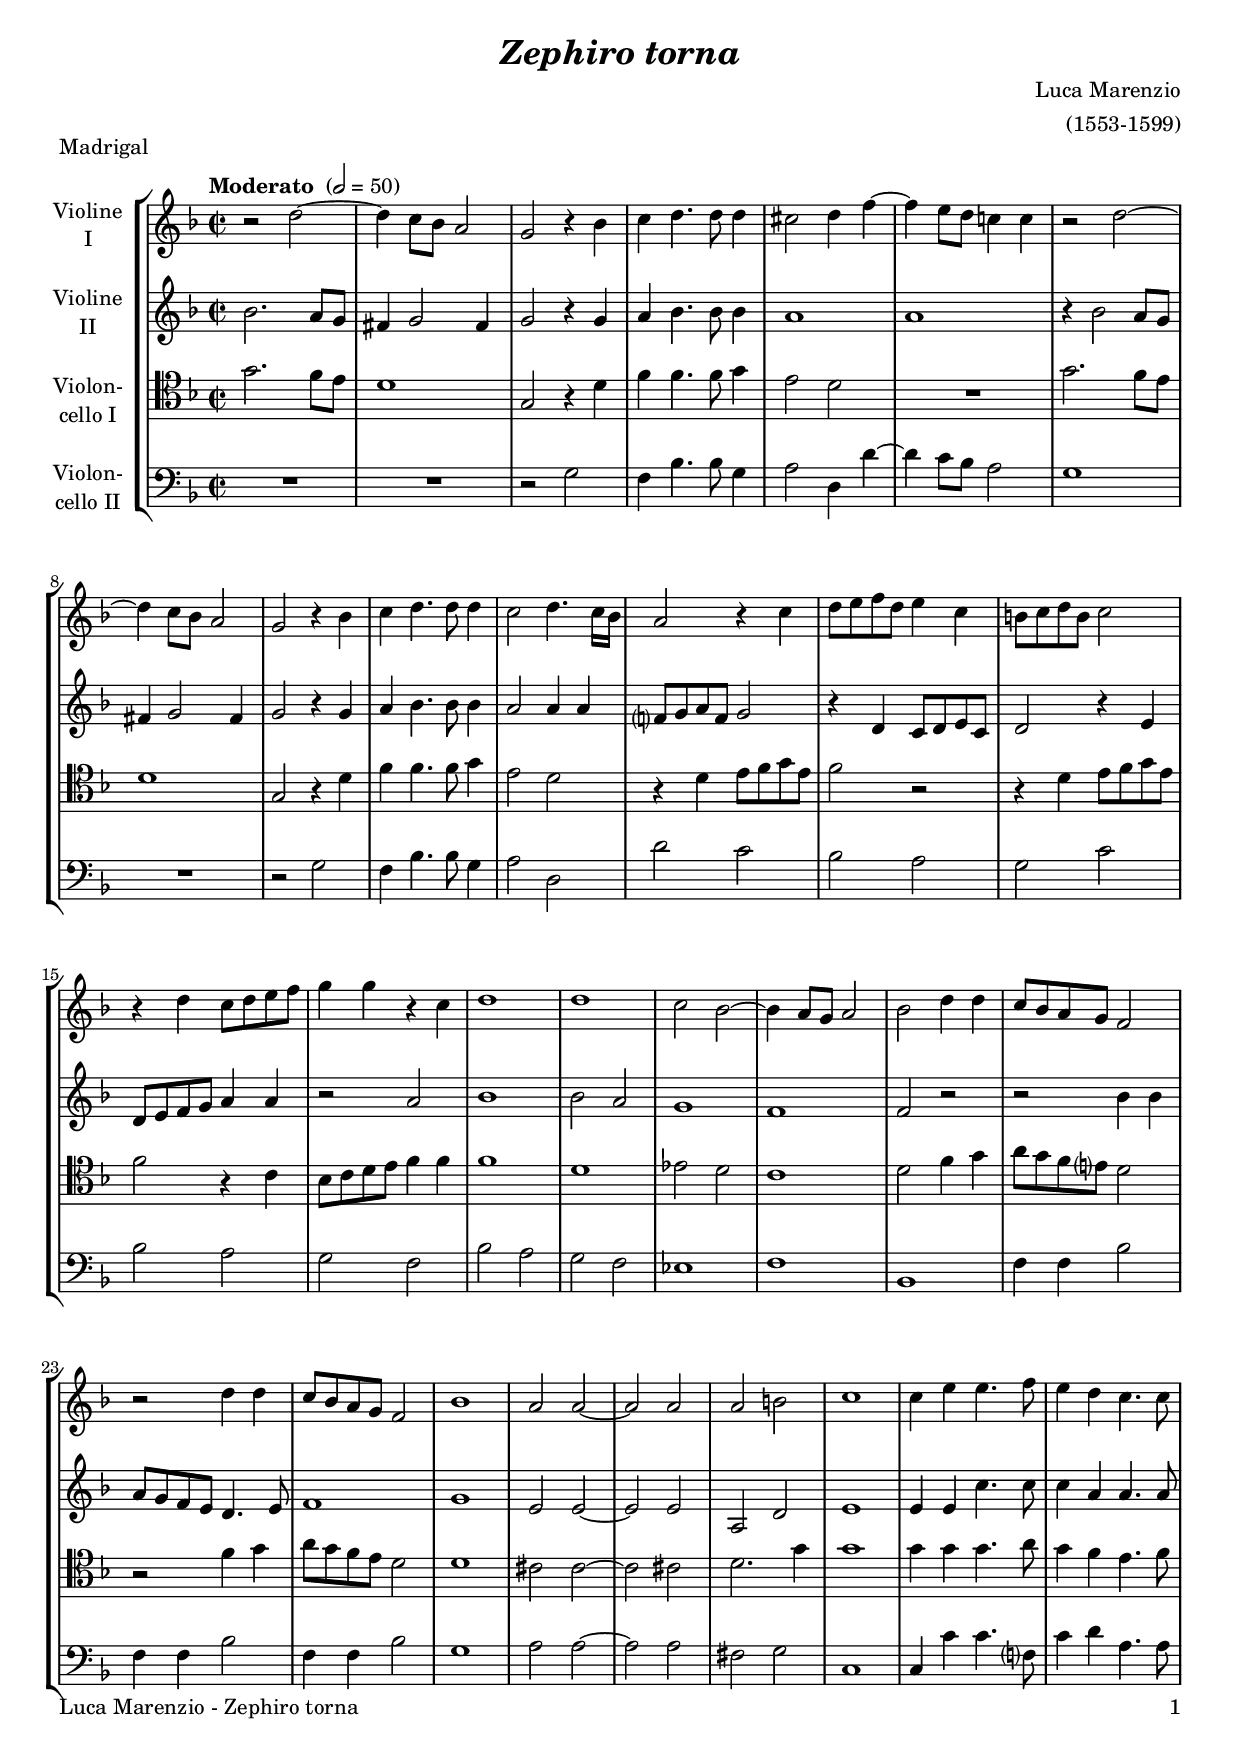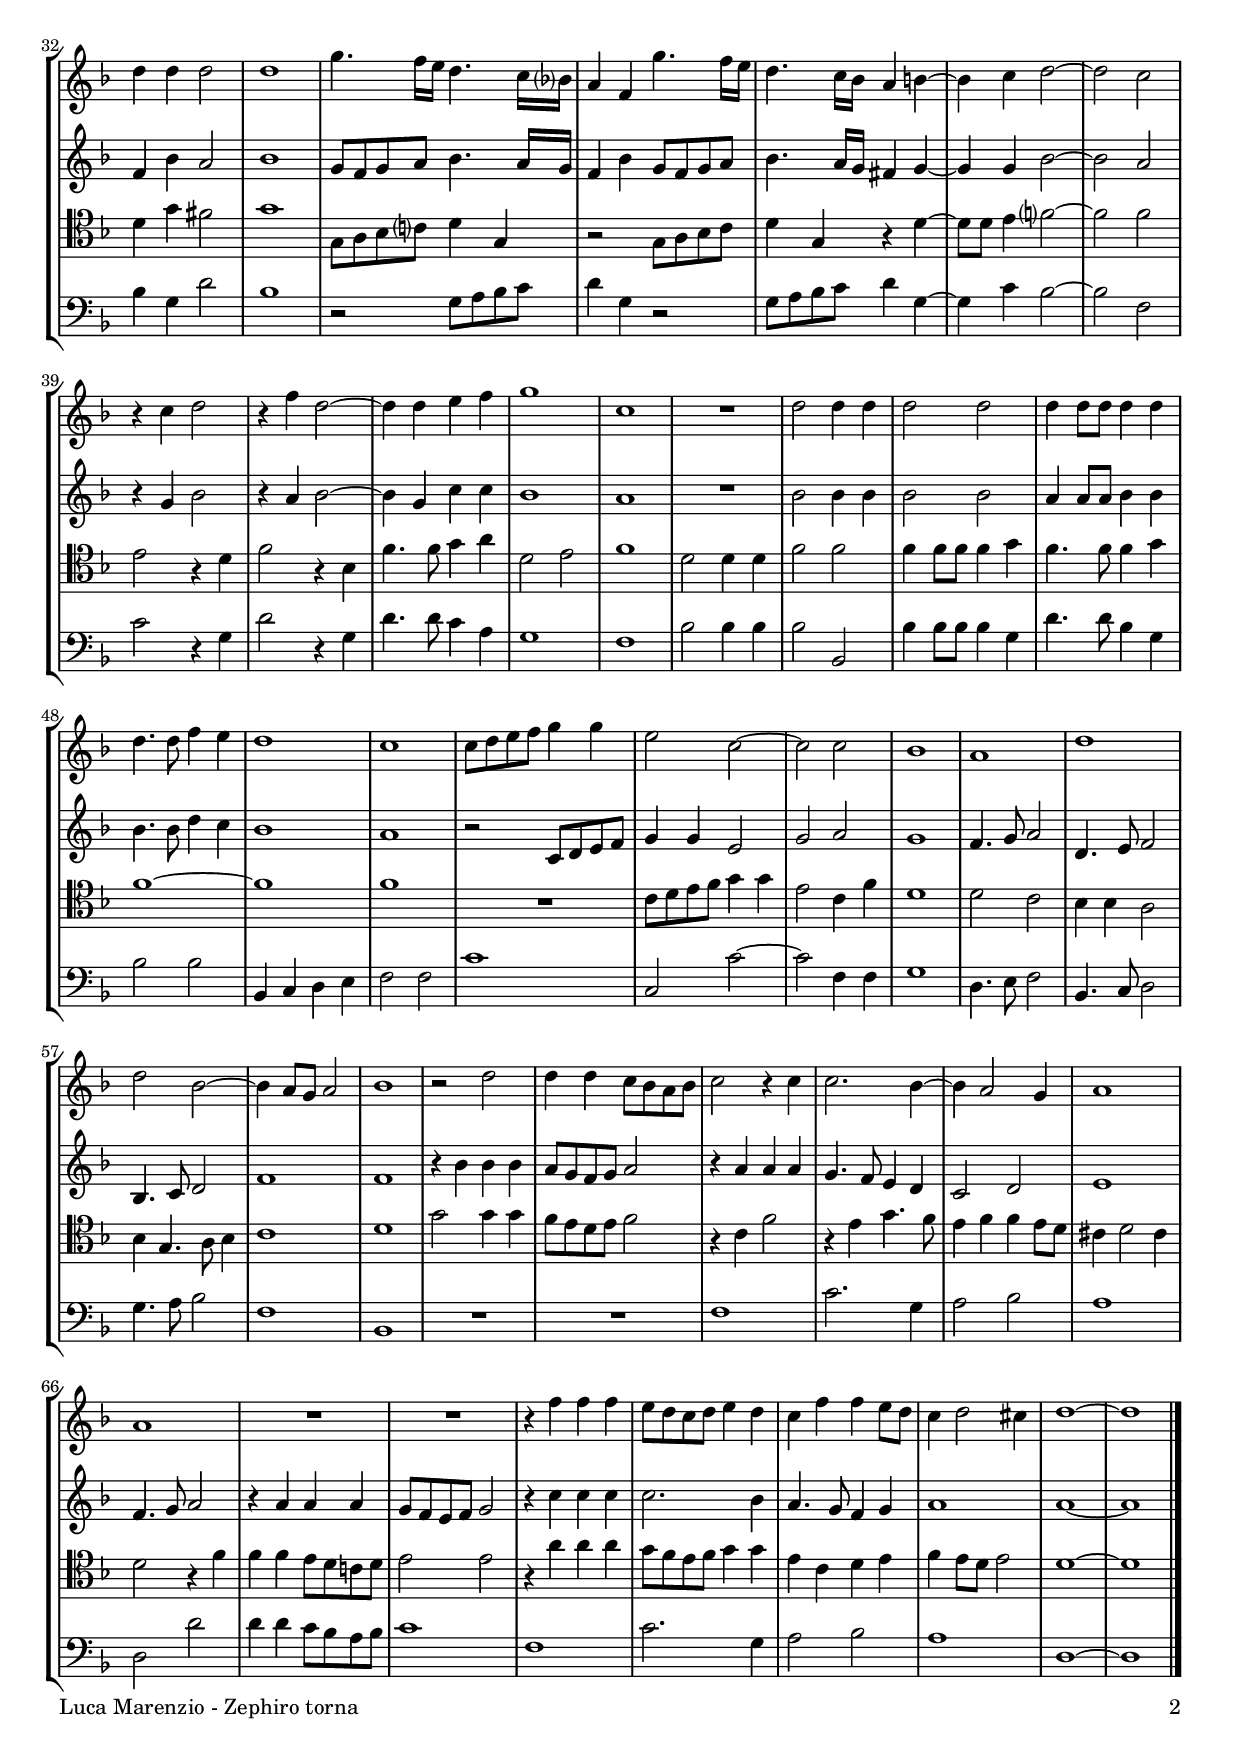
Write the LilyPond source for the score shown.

\version "2.20.2"
\include "deutsch.ly"

#(set-global-staff-size 18.5)

\header {
  title     = \markup \bold \italic "Zephiro torna"
  composer  = "Luca Marenzio"
  arranger  = "(1553-1599)"
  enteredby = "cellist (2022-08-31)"
  piece     = "Madrigal"
}

voiceconsts = {
  \key f \major
  \time 2/2
  \clef "treble"
%  \numericTimeSignature
  \compressEmptyMeasures
  % Set default beaming for all staves
%  \set Timing.beamExceptions = #'()
%  \set Timing.baseMoment     = #(ly:make-moment 1 2)
%  \set Timing.beatStructure  = #'(1 1)
  \tempo "Moderato " 2=50
}

micl = "clarinet"
mifl = "flute"
miob = "oboe"
mifh = "french horn"
misx = "tenor sax"
mist = "string ensemble 1"
mivl = "violin"
miba = "cello"
mipz = "pizzicato strings"

va = \relative c'' {
  \voiceconsts

  r2 d~
  d4 c8 b a2
  g r4 b
  c d4. d8 d4
  cis2 d4 f~
  f e8 d c!4 c

  r2 d~
  d4 c8 b a2
  g r4 b
  c d4. d8 d4
  c2 d4. c16 b
  a2 r4 c

  d8 e f d e4 c
  h8 c d h c2
  r4 d c8 d e f
  g4 g r c,
  d1
  d

  c2 b~
  b4 a8 g a2
  b d4 d
  c8 b a g f2
  r d'4 d
  c8 b a g f2

  b1
  a2 a~
  a a
  a h
  c1
  c4 e e4. f8
  e4 d c4. c8

  d4 d d2
  d1
  g4. f16 e d4. c16 b?
  a4 f g'4. f16 e
  d4. c16 b a4 h~
  h c d2~

  d2 c
  r4 c d2
  r4 f d2~
  d4 d e f
  g1
  c,

  R
  d2 d4 d
  d2 d
  d4 d8 d d4 d
  d4. d8 f4 e
  d1

  c
  c8 d e f g4 g
  e2 c~
  c c
  b1
  a
  d

  d2 b~
  b4 a8 g a2
  b1
  r2 d
  d4 d c8 b a b
  c2 r4 c

  c2. b4~
  b a2 g4
  a1
  a
  R1*2

  r4 f' f f
  e8 d c d e4 d
  c f f e8 d
  c4 d2 cis4
  d1~
  d \bar "|."
}

vb = \relative c'' {
  \voiceconsts

  b2. a8 g
  fis4 g2 fis4
  g2 r4 g
  a b4. b8 b4
  a1
  a

  r4 b2 a8 g
  fis4 g2 fis4
  g2 r4 g
  a b4. b8 b4
  a2 a4 a
  f?8 g a f g2

  r4 d c8 d e c
  d2 r4 e
  d8 e f g a4 a
  r2 a
  b1
  b2 a

  g1
  f
  f2 r
  r b4 b
  a8 g f e d4. e8
  f1

  g
  e2 e~
  e e
  a, d
  e1
  e4 e c'4. c8 c4 a a4. a8

  f4 b a2
  b1
  g8 f g a b4. a16 g
  f4 b g8 f g a
  b4. a16 g fis4 g~
  g g b2~

  b2 a
  r4 g b2
  r4 a b2~
  b4 g c c
  b1
  a

  R
  b2 b4 b
  b2 b
  a4 a8 a b4 b
  b4. b8 d4 c
  b1

  a
  r2 c,8 d e f
  g4 g e2
  g a
  g1
  f4. g8 a2
  d,4. e8 f2

  b,4. c8 d2
  f1
  f
  r4 b b b
  a8 g f g a2
  r4 a a a

  g4. f8 e4 d
  c2 d
  e1
  f4. g8 a2
  r4 a a a
  g8 f e f g2

  r4 c c c
  c2. b4
  a4. g8 f4 g
  a1
  a~
  a \bar "|."
}

vc = \relative c'' {
  \voiceconsts
  \clef "tenor"

  g2. f8 e
  d1
  g,2 r4 d'
  f f4. f8 g4
  e2 d
  R1

  g2. f8 e
  d1
  g,2 r4 d'
  f f4. f8 g4
  e2 d
  r4 d e8 f g e

  f2 r
  r4 d e8 f g e
  f2 r4 c
  b8 c d e f4 f
  f1
  d

  es2 d
  c1
  d2 f4 g
  a8 g f e? d2
  r f4 g
  a8 g f e d2

  d1
  cis2 cis~
  cis cis
  d2. g4
  g1
  g4 g g4. a8
  g4 f e4. f8
  d4 g fis2
  g1
  g,8 a b c? d4 g,
  r2 g8 a b c
  d4 g, r d'~
  d8 d e4 f?2~

  f2 f
  e r4 d
  f2 r4 b,
  f'4. f8 g4 a
  d,2 e
  f1

  d2 d4 d
  f2 f
  f4 f8 f f4 g
  f4. f8 f4 g
  f1~
  f

  f
  R
  c8 d e f g4 g
  e2 c4 f
  d1
  d2 c
  b4 b a2

  b4 g4. a8 b4
  c1
  d
  g2 g4 g
  f8 e d e f2
  r4 c f2

  r4 e g4. f8
  e4 f f e8 d
  cis4 d2 cis4
  d2 r4 f
  f f e8 d c! d
  e2 e

  r4 a a a
  g8 f e f g4 g
  e c d e
  f e8 d e2
  d1~
  d \bar "|."
}

vd = \relative c' {
  \voiceconsts
  \clef "bass"

  R1*2
  r2 g
  f4 b4. b8 g4
  a2 d,4 d'~
  d c8 b a2

  g1
  R
  r2 g
  f4 b4. b8 g4
  a2 d,
  d' c

  b a
  g c
  b a
  g f
  b a
  g f

  es1
  f
  b,
  f'4 f b2
  f4 f b2
  f4 f b2

  g1
  a2 a~
  a a
  fis g
  c,1
  c4 c' c4. f,?8
  c'4 d a4. a8

  b4 g d'2
  b1
  r2 g8 a b c
  d4 g, r2
  g8 a b c d4 g,~
  g c b2~

  b f
  c' r4 g
  d'2 r4 g,
  d'4. d8 c4 a
  g1
  f

  b2 b4 b
  b2 b,
  b'4 b8 b b4 g
  d'4. d8 b4 g
  b2 b
  b,4 c d e

  f2 f
  c'1
  c,2 c'~
  c f,4 f
  g1
  d4. e8 f2
  b,4. c8 d2

  g4. a8 b2
  f1
  b,
  R1*2
  f'1

  c'2. g4
  a2 b
  a1
  d,2 d'
  d4 d c8 b a b
  c1

  f,
  c'2. g4
  a2 b
  a1
  d,~
  d \bar "|."
}


music = \new StaffGroup <<
      \new Staff {
	\set Staff.midiInstrument = \mivl
	\set Staff.instrumentName = \markup \center-column { "Violine" "I" }
	\transpose f f { \va }
      }

      \new Staff {
	\set Staff.midiInstrument = \mivl
	\set Staff.instrumentName = \markup \center-column { "Violine" "II" }
	\transpose f f { \vb }
      }

      \new Staff {
	\set Staff.midiInstrument = \miba
	\set Staff.instrumentName = \markup \center-column { "Violon-" "cello I" }
	\transpose f f { \vc }
      }

      \new Staff {
	\set Staff.midiInstrument = \miba
	\set Staff.instrumentName = \markup \center-column { "Violon-" "cello II" }
	\transpose f f { \vd }
      }
>>

\book {
   \paper {
    print-page-number = ##t
    print-first-page-number = ##t
    ragged-last-bottom = ##f
    oddHeaderMarkup = \markup \null
    evenHeaderMarkup = \markup \null
    oddFooterMarkup = \markup {
      \fill-line {
        \on-the-fly #print-page-number-check-first
        "Luca Marenzio - Zephiro torna" \fromproperty #'page:page-number-string
      }
    }
    evenFooterMarkup = \oddFooterMarkup
  } \score {
    \music
    \layout {}
  }

  \score {
    \unfoldRepeats \music

    \midi {
      \context {
        \Score
      }
    }
  }
}